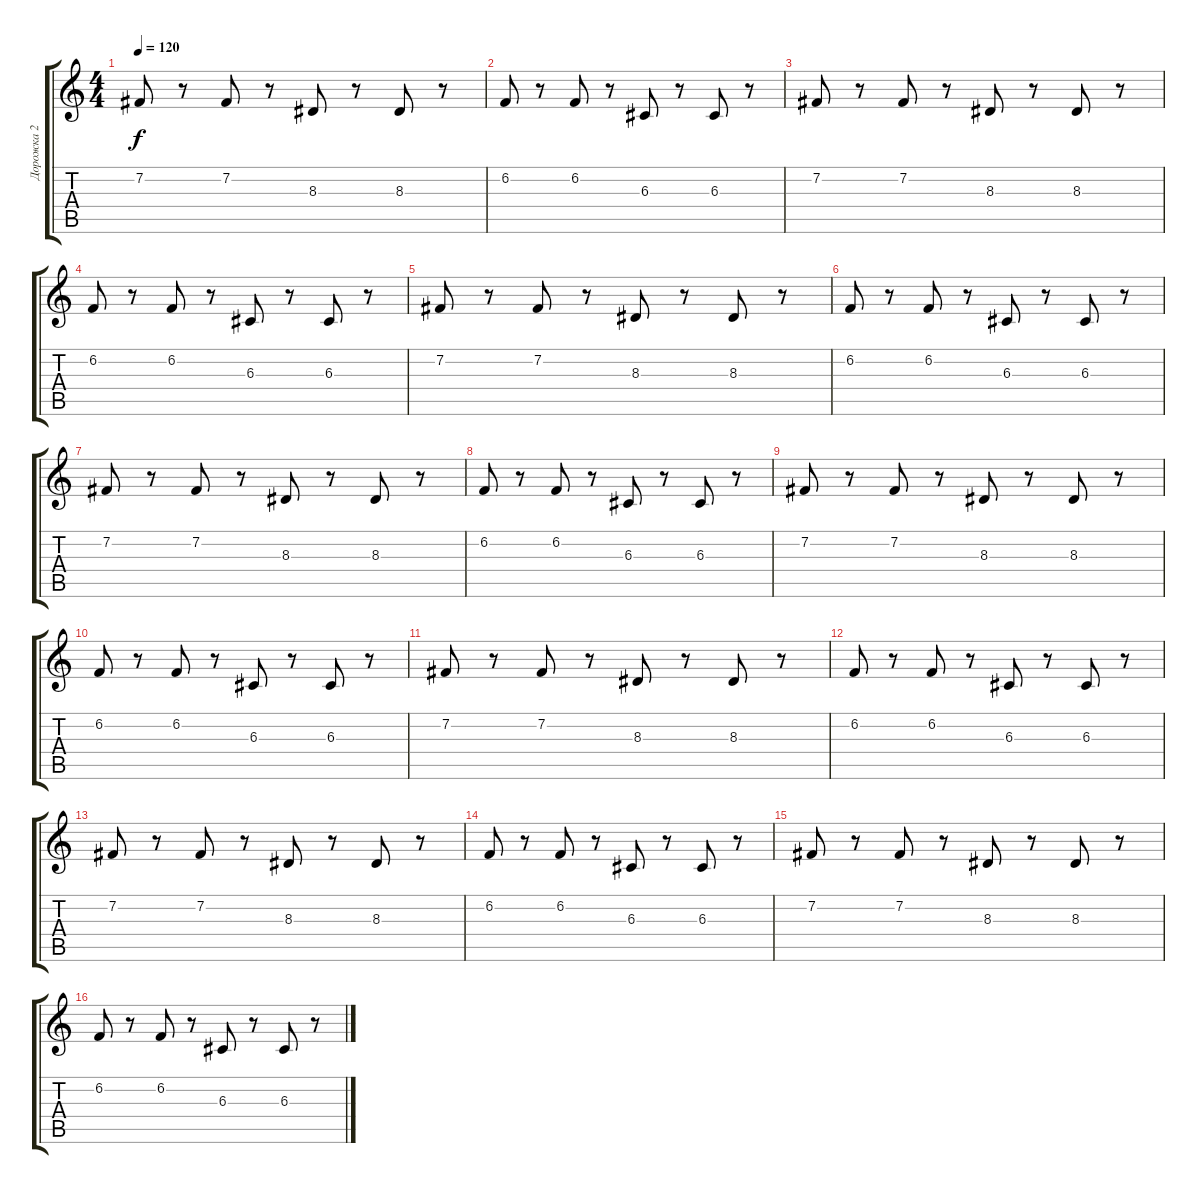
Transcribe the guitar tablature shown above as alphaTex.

\track ("Дорожка 2" "Дорожка 2") {instrument stringensemble1}
\staff {score tabs}
\tuning (E4 B3 G3 D3 A2 D2) {hide}
\ts (4 4)
\tempo 120
\clef g2
\ks c
7.2.8{dy f} r.8 7.2.8 r.8 8.3.8 r.8 8.3.8 r.8 |
6.2.8 r.8 6.2.8 r.8 6.3.8 r.8 6.3.8 r.8 |
7.2.8 r.8 7.2.8 r.8 8.3.8 r.8 8.3.8 r.8 |
6.2.8 r.8 6.2.8 r.8 6.3.8 r.8 6.3.8 r.8 |
7.2.8 r.8 7.2.8 r.8 8.3.8 r.8 8.3.8 r.8 |
6.2.8 r.8 6.2.8 r.8 6.3.8 r.8 6.3.8 r.8 |
7.2.8 r.8 7.2.8 r.8 8.3.8 r.8 8.3.8 r.8 |
6.2.8 r.8 6.2.8 r.8 6.3.8 r.8 6.3.8 r.8 |
7.2.8 r.8 7.2.8 r.8 8.3.8 r.8 8.3.8 r.8 |
6.2.8 r.8 6.2.8 r.8 6.3.8 r.8 6.3.8 r.8 |
7.2.8 r.8 7.2.8 r.8 8.3.8 r.8 8.3.8 r.8 |
6.2.8 r.8 6.2.8 r.8 6.3.8 r.8 6.3.8 r.8 |
7.2.8 r.8 7.2.8 r.8 8.3.8 r.8 8.3.8 r.8 |
6.2.8 r.8 6.2.8 r.8 6.3.8 r.8 6.3.8 r.8 |
7.2.8 r.8 7.2.8 r.8 8.3.8 r.8 8.3.8 r.8 |
6.2.8 r.8 6.2.8 r.8 6.3.8 r.8 6.3.8 r.8
